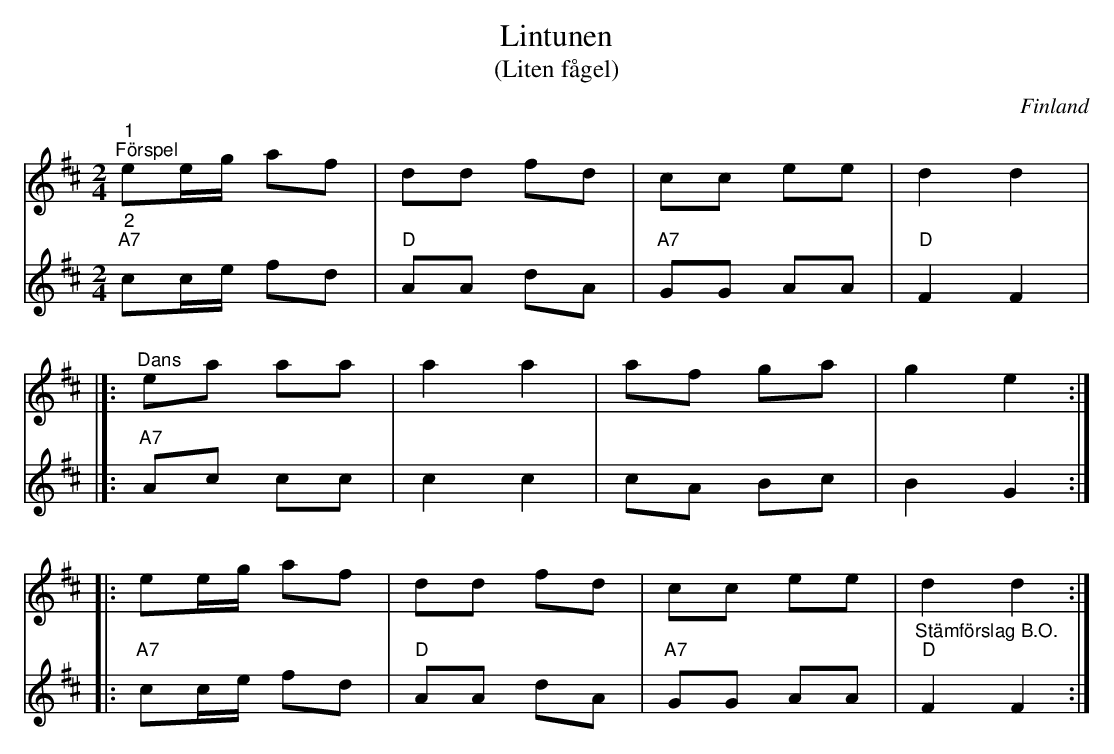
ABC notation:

X:1
T:Lintunen
T:(Liten fågel)
O:Finland
L:1/8
M:2/4
K:D
V:1
"^1""^Förspel" ee/g/ af | dd fd | cc ee | d2 d2 |]:
"^Dans" ea aa | a2 a2 | af ga | g2 e2 ::
ee/g/ af | dd fd | cc ee | d2 d2 :|
V:2
"^2""A7" cc/e/ fd |"D" AA dA |"A7" GG AA |"D" F2 F2 |]:"A7" Ac cc | c2 c2 | cA Bc | B2 G2 ::
"A7" cc/e/ fd |"D" AA dA |"A7" GG AA |"^Stämförslag B.O.""D" F2 F2 :|
